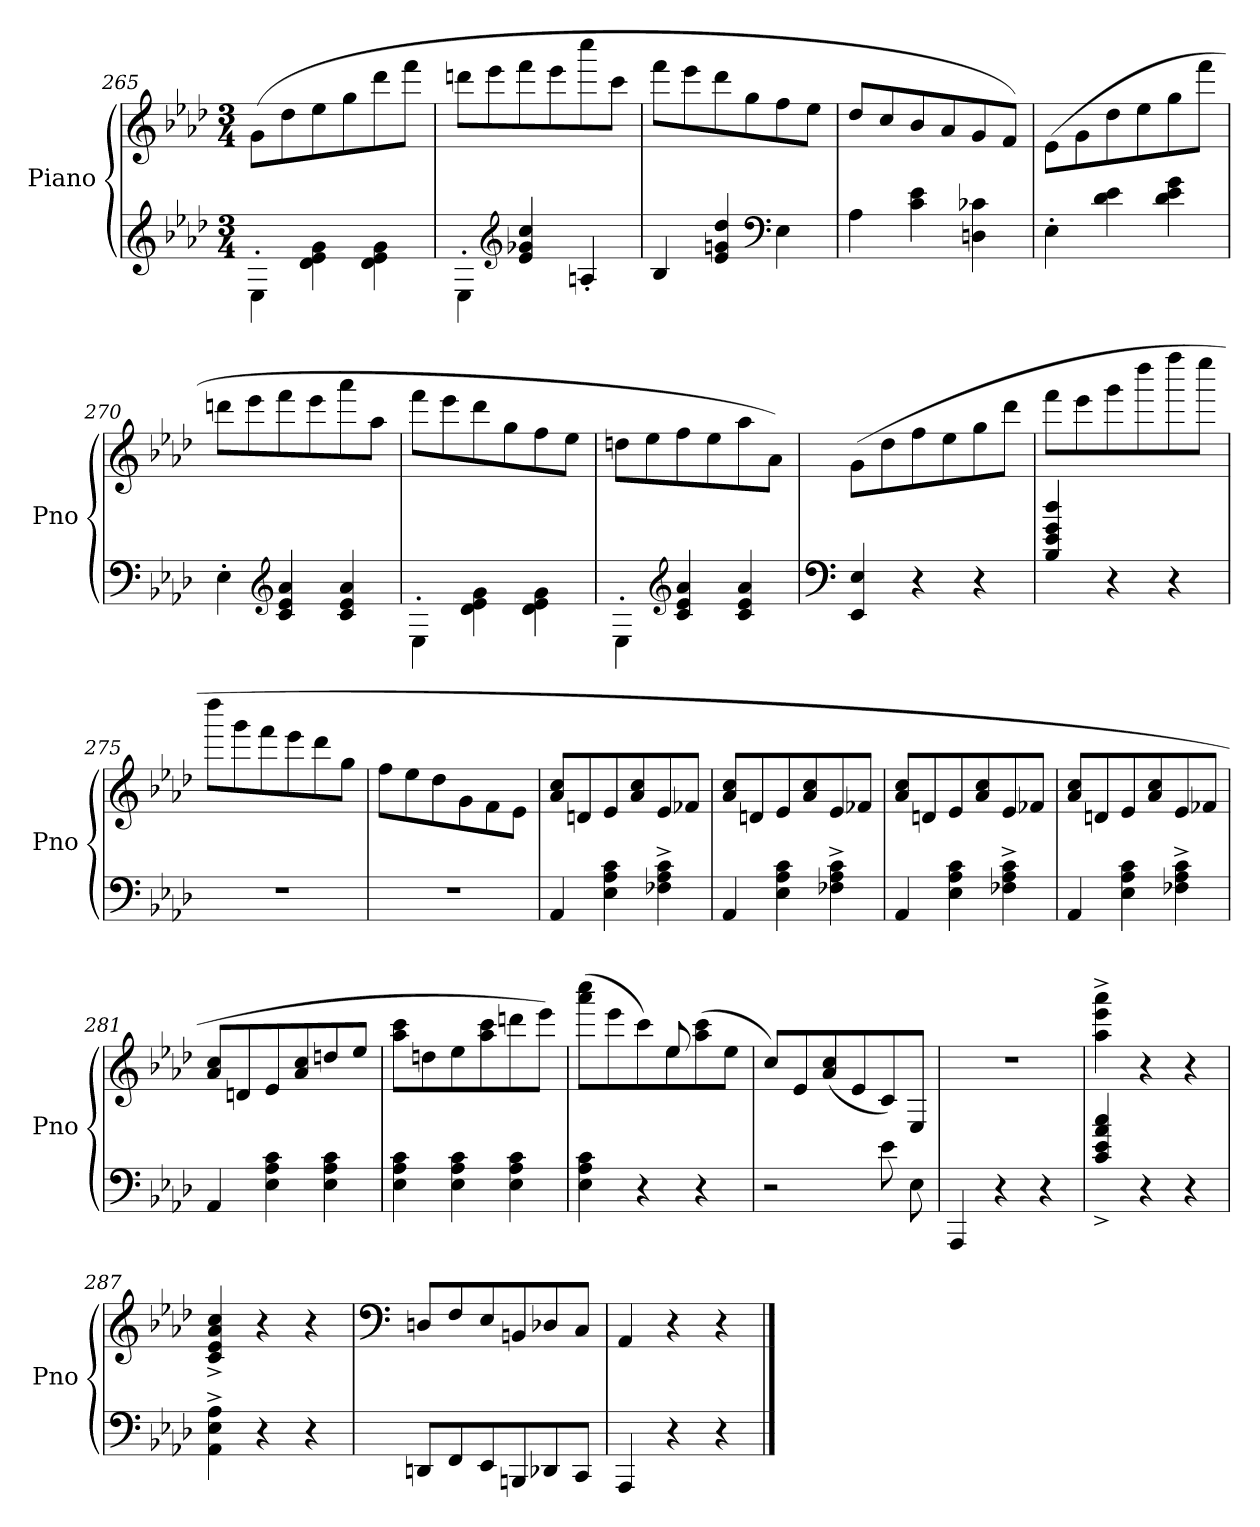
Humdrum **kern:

**kern	**kern
*part1	*part1
*staff2	*staff1
*I"Piano	*
*I'Pno	*
*clefG2	*clefG2
*k[b-e-a-d-]	*k[b-e-a-d-]
*M3/4	*M3/4
=265	=265
4E-'\	(8g\L
.	8dd-\
4d-\ 4e-\ 4g\	8ee-\
.	8gg\
4d-\ 4e-\ 4g\	8ddd-\
.	8fff\J
=266	=266
4E-'\	8dddn\L
.	8eee-\
*clefG2	*
4e-/ 4g-X/ 4cc/	8fff\
.	8eee-\
4An'/	8cccc\
.	8ccc\J
=267	=267
4B-/	8fff\L
.	8eee-\
4e-/ 4gn/ 4dd-/	8ddd-\
.	8gg\
*clefF4	*
4E-\	8ff\
.	8ee-\J
=268	=268
4A-\	8dd-/L
.	8cc/
4c\ 4e-\	8b-/
.	8a-/
4Dn\ 4c-X\	8g/
.	8f/J)
=269	=269
4E-'\	(8e-\L
.	8g\
4d-\ 4e-\	8dd-\
.	8ee-\
4d-\ 4e-\ 4g\	8gg\
.	8fff\J
=270	=270
4E-'\	8dddn\L
.	8eee-\
*clefG2	*
4c/ 4e-/ 4a-/	8fff\
.	8eee-\
4c/ 4e-/ 4a-/	8aaa-\
.	8aa-\J
=271	=271
4E-'\	8fff\L
.	8eee-\
4d-\ 4e-\ 4g\	8ddd-\
.	8gg\
4d-\ 4e-\ 4g\	8ff\
.	8ee-\J
=272	=272
4E-'\	8ddn\L
.	8ee-\
*clefG2	*
4c/ 4e-/ 4a-/	8ff\
.	8ee-\
4c/ 4e-/ 4a-/	8aa-\
.	8a-\J)
=273	=273
*clefF4	*
4EE-/ 4E-/	(8g\L
.	8dd-\
4r	8ff\
.	8ee-\
4r	8gg\
.	8ddd-\J
=274	=274
4B-/ 4e-/ 4g/ 4dd-/	8fff\L
.	8eee-\
4r	8ggg\
.	8dddd-\
4r	8ffff\
.	8eeee-\J
=275	=275
2.r	8dddd-\L
.	8ggg\
.	8fff\
.	8eee-\
.	8ddd-\
.	8gg\J
=276	=276
2.r	8ff\L
.	8ee-\
.	8dd-\
.	8g\
.	8f\
.	8e-\J
=277	=277
4AA-/	8a-/ 8cc/L
.	8dn/
4E-\ 4A-\ 4c\	8e-/
.	8a-/ 8cc/
4F-X^\ 4A-^\ 4c^\	8e-/
.	8f-X/J
=278	=278
4AA-/	8a-/ 8cc/L
.	8dn/
4E-\ 4A-\ 4c\	8e-/
.	8a-/ 8cc/
4F-X^\ 4A-^\ 4c^\	8e-/
.	8f-X/J
=279	=279
4AA-/	8a-/ 8cc/L
.	8dn/
4E-\ 4A-\ 4c\	8e-/
.	8a-/ 8cc/
4F-X^\ 4A-^\ 4c^\	8e-/
.	8f-X/J
=280	=280
4AA-/	8a-/ 8cc/L
.	8dn/
4E-\ 4A-\ 4c\	8e-/
.	8a-/ 8cc/
4F-X^\ 4A-^\ 4c^\	8e-/
.	8f-X/J
=281	=281
4AA-/	8a-/ 8cc/L
.	8dn/
4E-\ 4A-\ 4c\	8e-/
.	8a-/ 8cc/
4E-\ 4A-\ 4c\	8ddn/
.	8ee-/J
=282	=282
4E-\ 4A-\ 4c\	8aa-\ 8ccc\L
.	8ddn\
4E-\ 4A-\ 4c\	8ee-\
.	8aa-\ 8ccc\
4E-\ 4A-\ 4c\	8dddn\
.	8eee-\J)
=283	=283
*	*^
4E-\ 4A-\ 4c\	(8aaa-\ 8cccc\L	4.ryy
.	8eee-\	.
4r	8ccc\)	.
.	8ee-\	8ee-/
4r	(8aa-\ 8ccc\	4ryy
.	8ee-\J	.
*	*v	*v
=284	=284
2r	8cc/L)
.	8e-/
.	(8a-/ 8cc/
.	8e-/
8e-\	8c/)
8E-\	8E-/J
=285	=285
4AAA-/	2.r
4r	.
4r	.
=286	=286
4c^/ 4e-^/ 4a-^/ 4cc^/	4aa-^\ 4eee-^\ 4aaa-^\
4r	4r
4r	4r
=287	=287
4AA-^\ 4E-^\ 4A-^\	4c^/ 4e-^/ 4a-^/ 4cc^/
4r	4r
4r	4r
=288	=288
*	*clefF4
8DDn/L	8Dn/L
8FF/	8F/
8EE-/	8E-/
8BBBn/	8BBn/
8DD-X/	8D-X/
8CC/J	8C/J
=289	=289
4AAA-/	4AA-/
4r	4r
4r	4r
==	==
*-	*-
